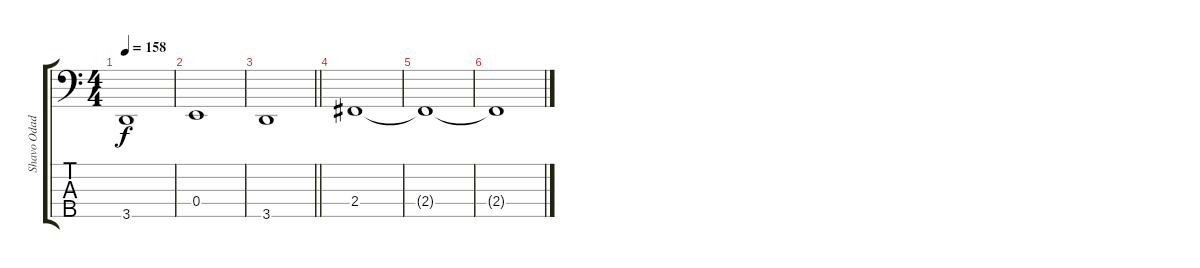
\track ("Shavo Odadjian (bass)" "Shavo Odad") {instrument electricbassfinger}
\staff {score tabs}
\tuning (G2 D2 A1 E1 B0) {hide}
\ts (4 4)
\tempo 158
\clef f4
\ks c
3.5.1{dy f} |
0.4.1 |
\barLineRight lightlight
3.5.1 |
2.4.1 |
2.4{t}.1 |
2.4{t}.1
